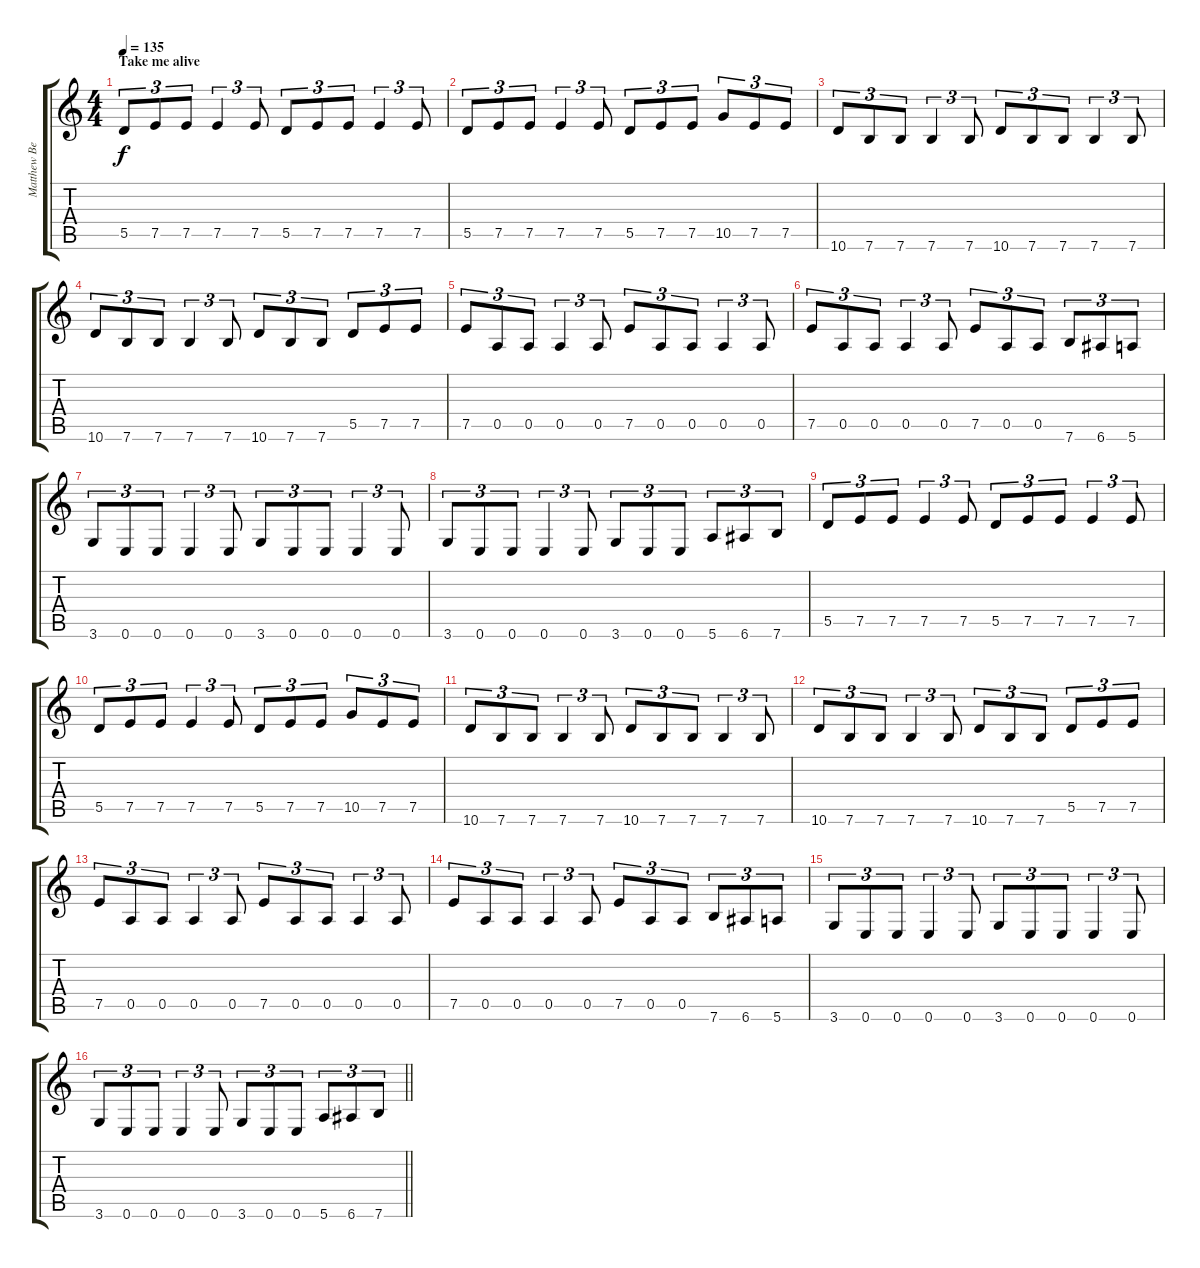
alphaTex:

\track ("Matthew Bellamy (Guitar)" "Matthew Be") {instrument distortionguitar}
\staff {score tabs}
\tuning (E4 B3 G3 D3 A2 E2) {hide}
\ts (4 4)
\section ("" "Take me alive")
\tempo 135
\clef g2
\ks c
5.5.8{tu (3 2) dy f volume 11} 7.5.8{tu (3 2)} 7.5.8{tu (3 2)} 7.5.4{tu (3 2)} 7.5.8{tu (3 2)} 5.5.8{tu (3 2)} 7.5.8{tu (3 2)} 7.5.8{tu (3 2)} 7.5.4{tu (3 2)} 7.5.8{tu (3 2)} |
5.5.8{tu (3 2)} 7.5.8{tu (3 2)} 7.5.8{tu (3 2)} 7.5.4{tu (3 2)} 7.5.8{tu (3 2)} 5.5.8{tu (3 2)} 7.5.8{tu (3 2)} 7.5.8{tu (3 2)} 10.5.8{tu (3 2)} 7.5.8{tu (3 2)} 7.5.8{tu (3 2)} |
10.6.8{tu (3 2)} 7.6.8{tu (3 2)} 7.6.8{tu (3 2)} 7.6.4{tu (3 2)} 7.6.8{tu (3 2)} 10.6.8{tu (3 2)} 7.6.8{tu (3 2)} 7.6.8{tu (3 2)} 7.6.4{tu (3 2)} 7.6.8{tu (3 2)} |
10.6.8{tu (3 2)} 7.6.8{tu (3 2)} 7.6.8{tu (3 2)} 7.6.4{tu (3 2)} 7.6.8{tu (3 2)} 10.6.8{tu (3 2)} 7.6.8{tu (3 2)} 7.6.8{tu (3 2)} 5.5.8{tu (3 2)} 7.5.8{tu (3 2)} 7.5.8{tu (3 2)} |
7.5.8{tu (3 2)} 0.5.8{tu (3 2)} 0.5.8{tu (3 2)} 0.5.4{tu (3 2)} 0.5.8{tu (3 2)} 7.5.8{tu (3 2)} 0.5.8{tu (3 2)} 0.5.8{tu (3 2)} 0.5.4{tu (3 2)} 0.5.8{tu (3 2)} |
7.5.8{tu (3 2)} 0.5.8{tu (3 2)} 0.5.8{tu (3 2)} 0.5.4{tu (3 2)} 0.5.8{tu (3 2)} 7.5.8{tu (3 2)} 0.5.8{tu (3 2)} 0.5.8{tu (3 2)} 7.6.8{tu (3 2)} 6.6.8{tu (3 2)} 5.6.8{tu (3 2)} |
3.6.8{tu (3 2)} 0.6.8{tu (3 2)} 0.6.8{tu (3 2)} 0.6.4{tu (3 2)} 0.6.8{tu (3 2)} 3.6.8{tu (3 2)} 0.6.8{tu (3 2)} 0.6.8{tu (3 2)} 0.6.4{tu (3 2)} 0.6.8{tu (3 2)} |
3.6.8{tu (3 2)} 0.6.8{tu (3 2)} 0.6.8{tu (3 2)} 0.6.4{tu (3 2)} 0.6.8{tu (3 2)} 3.6.8{tu (3 2)} 0.6.8{tu (3 2)} 0.6.8{tu (3 2)} 5.6.8{tu (3 2)} 6.6.8{tu (3 2)} 7.6.8{tu (3 2)} |
5.5.8{tu (3 2)} 7.5.8{tu (3 2)} 7.5.8{tu (3 2)} 7.5.4{tu (3 2)} 7.5.8{tu (3 2)} 5.5.8{tu (3 2)} 7.5.8{tu (3 2)} 7.5.8{tu (3 2)} 7.5.4{tu (3 2)} 7.5.8{tu (3 2)} |
5.5.8{tu (3 2)} 7.5.8{tu (3 2)} 7.5.8{tu (3 2)} 7.5.4{tu (3 2)} 7.5.8{tu (3 2)} 5.5.8{tu (3 2)} 7.5.8{tu (3 2)} 7.5.8{tu (3 2)} 10.5.8{tu (3 2)} 7.5.8{tu (3 2)} 7.5.8{tu (3 2)} |
10.6.8{tu (3 2)} 7.6.8{tu (3 2)} 7.6.8{tu (3 2)} 7.6.4{tu (3 2)} 7.6.8{tu (3 2)} 10.6.8{tu (3 2)} 7.6.8{tu (3 2)} 7.6.8{tu (3 2)} 7.6.4{tu (3 2)} 7.6.8{tu (3 2)} |
10.6.8{tu (3 2)} 7.6.8{tu (3 2)} 7.6.8{tu (3 2)} 7.6.4{tu (3 2)} 7.6.8{tu (3 2)} 10.6.8{tu (3 2)} 7.6.8{tu (3 2)} 7.6.8{tu (3 2)} 5.5.8{tu (3 2)} 7.5.8{tu (3 2)} 7.5.8{tu (3 2)} |
7.5.8{tu (3 2)} 0.5.8{tu (3 2)} 0.5.8{tu (3 2)} 0.5.4{tu (3 2)} 0.5.8{tu (3 2)} 7.5.8{tu (3 2)} 0.5.8{tu (3 2)} 0.5.8{tu (3 2)} 0.5.4{tu (3 2)} 0.5.8{tu (3 2)} |
7.5.8{tu (3 2)} 0.5.8{tu (3 2)} 0.5.8{tu (3 2)} 0.5.4{tu (3 2)} 0.5.8{tu (3 2)} 7.5.8{tu (3 2)} 0.5.8{tu (3 2)} 0.5.8{tu (3 2)} 7.6.8{tu (3 2)} 6.6.8{tu (3 2)} 5.6.8{tu (3 2)} |
3.6.8{tu (3 2)} 0.6.8{tu (3 2)} 0.6.8{tu (3 2)} 0.6.4{tu (3 2)} 0.6.8{tu (3 2)} 3.6.8{tu (3 2)} 0.6.8{tu (3 2)} 0.6.8{tu (3 2)} 0.6.4{tu (3 2)} 0.6.8{tu (3 2)} |
\barLineRight lightlight
3.6.8{tu (3 2)} 0.6.8{tu (3 2)} 0.6.8{tu (3 2)} 0.6.4{tu (3 2)} 0.6.8{tu (3 2)} 3.6.8{tu (3 2)} 0.6.8{tu (3 2)} 0.6.8{tu (3 2)} 5.6.8{tu (3 2)} 6.6.8{tu (3 2)} 7.6.8{tu (3 2)}
